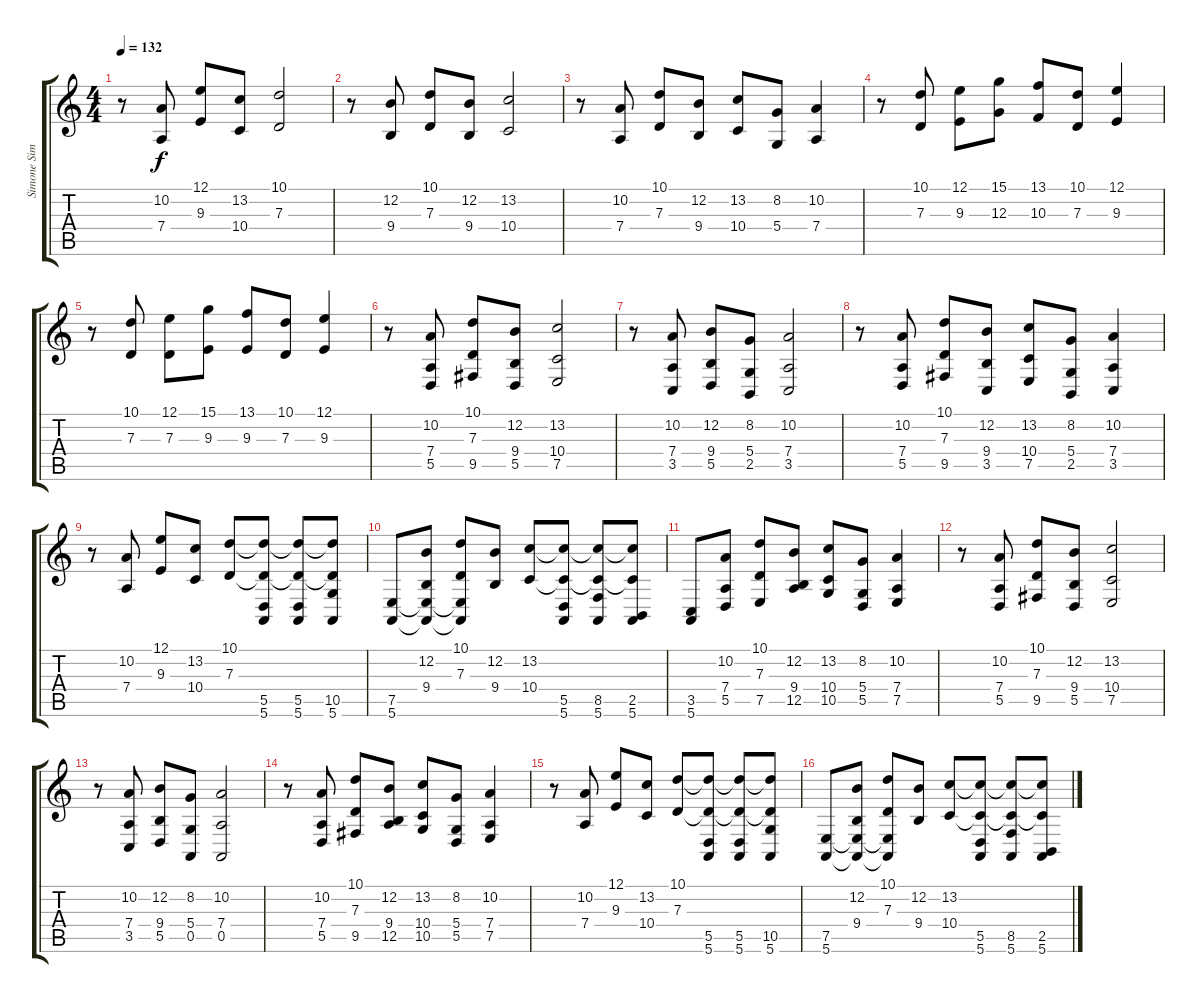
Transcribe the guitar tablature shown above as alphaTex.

\track ("Simone Simons" "Simone Sim") {instrument choiraahs}
\staff {score tabs}
\tuning (E4 B3 G3 D3 A2 E2) {hide}
\ts (4 4)
\tempo 132
\clef g2
\ks c
r.8{dy f} (10.2 7.4).8 (12.1 9.3).8 (13.2 10.4).8 (10.1 7.3).2 |
r.8 (12.2 9.4).8 (10.1 7.3).8 (12.2 9.4).8 (13.2 10.4).2 |
r.8 (10.2 7.4).8 (10.1 7.3).8 (12.2 9.4).8 (13.2 10.4).8 (8.2 5.4).8 (10.2 7.4).4 |
r.8 (10.1 7.3).8 (12.1 9.3).8 (15.1 12.3).8 (13.1 10.3).8 (10.1 7.3).8 (12.1 9.3).4 |
r.8 (10.1 7.3).8 (12.1 7.3).8 (15.1 9.3).8 (13.1 9.3).8 (10.1 7.3).8 (12.1 9.3).4 |
r.8 (10.2 7.4 5.5).8 (10.1 7.3 9.5).8 (12.2 9.4 5.5).8 (13.2 10.4 7.5).2 |
r.8 (10.2 7.4 3.5).8 (12.2 9.4 5.5).8 (8.2 5.4 2.5).8 (10.2 7.4 3.5).2 |
r.8 (10.2 7.4 5.5).8 (10.1 7.3 9.5).8 (12.2 9.4 3.5).8 (13.2 10.4 7.5).8 (8.2 5.4 2.5).8 (10.2 7.4 3.5).4 |
r.8 (10.2 7.4).8 (12.1 9.3).8 (13.2 10.4).8 (10.1 7.3).8 (10.1{t} 7.3{t} 5.5 5.6).8 (10.1{t} 7.3{t} 5.5 5.6).8 (10.1{t} 7.3{t} 10.5 5.6).8 |
(7.5 5.6).8 (12.2 9.4 7.5{t} 5.6{t}).8 (10.1 7.3 7.5{t} 5.6{t}).8 (12.2 9.4).8 (13.2 10.4).8 (13.2{t} 10.4{t} 5.5 5.6).8 (13.2{t} 10.4{t} 8.5 5.6).8 (13.2{t} 10.4{t} 2.5 5.6).8 |
(3.5 5.6).8 (10.2 7.4 5.5).8 (10.1 7.3 7.5).8 (12.2 9.4 12.5).8 (13.2 10.4 10.5).8 (8.2 5.4 5.5).8 (10.2 7.4 7.5).4 |
r.8 (10.2 7.4 5.5).8 (10.1 7.3 9.5).8 (12.2 9.4 5.5).8 (13.2 10.4 7.5).2 |
r.8 (10.2 7.4 3.5).8 (12.2 9.4 5.5).8 (8.2 5.4 0.5).8 (10.2 7.4 0.5).2 |
r.8 (10.2 7.4 5.5).8 (10.1 7.3 9.5).8 (12.2 9.4 12.5).8 (13.2 10.4 10.5).8 (8.2 5.4 5.5).8 (10.2 7.4 7.5).4 |
r.8 (10.2 7.4).8 (12.1 9.3).8 (13.2 10.4).8 (10.1 7.3).8 (10.1{t} 7.3{t} 5.5 5.6).8 (10.1{t} 7.3{t} 5.5 5.6).8 (10.1{t} 7.3{t} 10.5 5.6).8 |
(7.5 5.6).8 (12.2 9.4 7.5{t} 5.6{t}).8 (10.1 7.3 7.5{t} 5.6{t}).8 (12.2 9.4).8 (13.2 10.4).8 (13.2{t} 10.4{t} 5.5 5.6).8 (13.2{t} 10.4{t} 8.5 5.6).8 (13.2{t} 10.4{t} 2.5 5.6).8
